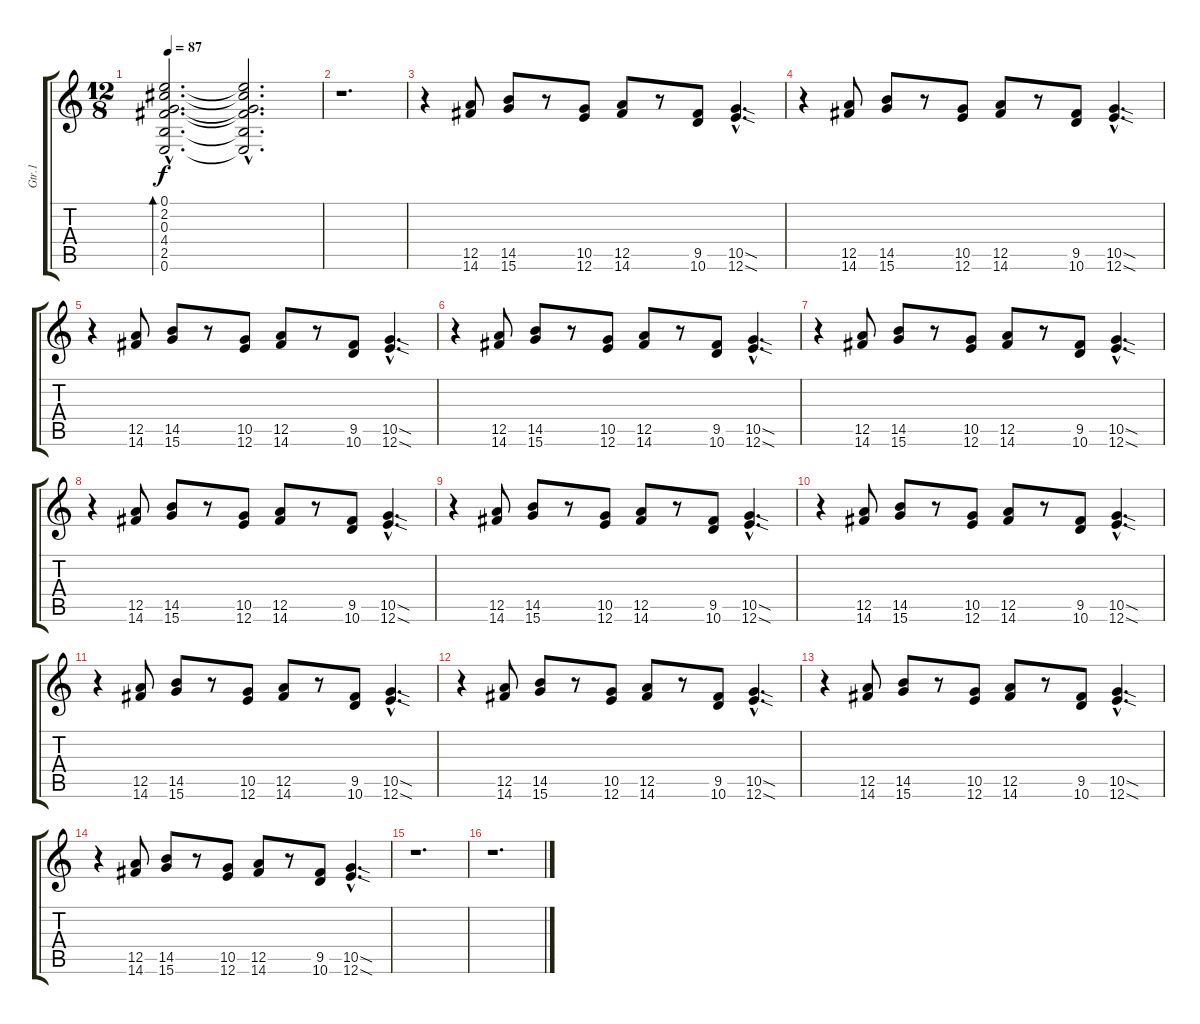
\track ("Gtr.1" "Gtr.1") {instrument electricguitarclean}
\staff {score tabs}
\tuning (E4 B3 G3 D3 A2 E2) {hide}
\ts (12 8)
\tempo 87
\clef g2
\ks c
(0.1{hac} 2.2{hac} 0.3{hac} 4.4{hac} 2.5{hac} 0.6{hac}).2{d bd 60 dy f} (0.1{hac t} 2.2{hac t} 0.3{hac t} 4.4{hac t} 2.5{hac t} 0.6{hac t}).2{d} |
r.1{d} |
r.4 (12.5 14.6).8 (14.5 15.6).8 r.8 (10.5 12.6).8 (12.5 14.6).8 r.8 (9.5 10.6).8 (10.5{sod hac} 12.6{sod hac}).4{d} |
r.4 (12.5 14.6).8 (14.5 15.6).8 r.8 (10.5 12.6).8 (12.5 14.6).8 r.8 (9.5 10.6).8 (10.5{sod hac} 12.6{sod hac}).4{d} |
r.4 (12.5 14.6).8 (14.5 15.6).8 r.8 (10.5 12.6).8 (12.5 14.6).8 r.8 (9.5 10.6).8 (10.5{sod hac} 12.6{sod hac}).4{d} |
r.4 (12.5 14.6).8 (14.5 15.6).8 r.8 (10.5 12.6).8 (12.5 14.6).8 r.8 (9.5 10.6).8 (10.5{sod hac} 12.6{sod hac}).4{d} |
r.4 (12.5 14.6).8 (14.5 15.6).8 r.8 (10.5 12.6).8 (12.5 14.6).8 r.8 (9.5 10.6).8 (10.5{sod hac} 12.6{sod hac}).4{d} |
r.4 (12.5 14.6).8 (14.5 15.6).8 r.8 (10.5 12.6).8 (12.5 14.6).8 r.8 (9.5 10.6).8 (10.5{sod hac} 12.6{sod hac}).4{d} |
r.4 (12.5 14.6).8 (14.5 15.6).8 r.8 (10.5 12.6).8 (12.5 14.6).8 r.8 (9.5 10.6).8 (10.5{sod hac} 12.6{sod hac}).4{d} |
r.4 (12.5 14.6).8 (14.5 15.6).8 r.8 (10.5 12.6).8 (12.5 14.6).8 r.8 (9.5 10.6).8 (10.5{sod hac} 12.6{sod hac}).4{d} |
r.4 (12.5 14.6).8 (14.5 15.6).8 r.8 (10.5 12.6).8 (12.5 14.6).8 r.8 (9.5 10.6).8 (10.5{sod hac} 12.6{sod hac}).4{d} |
r.4 (12.5 14.6).8 (14.5 15.6).8 r.8 (10.5 12.6).8 (12.5 14.6).8 r.8 (9.5 10.6).8 (10.5{sod hac} 12.6{sod hac}).4{d} |
r.4 (12.5 14.6).8 (14.5 15.6).8 r.8 (10.5 12.6).8 (12.5 14.6).8 r.8 (9.5 10.6).8 (10.5{sod hac} 12.6{sod hac}).4{d} |
r.4 (12.5 14.6).8 (14.5 15.6).8 r.8 (10.5 12.6).8 (12.5 14.6).8 r.8 (9.5 10.6).8 (10.5{sod hac} 12.6{sod hac}).4{d} |
r.1{d} |
r.1{d}
